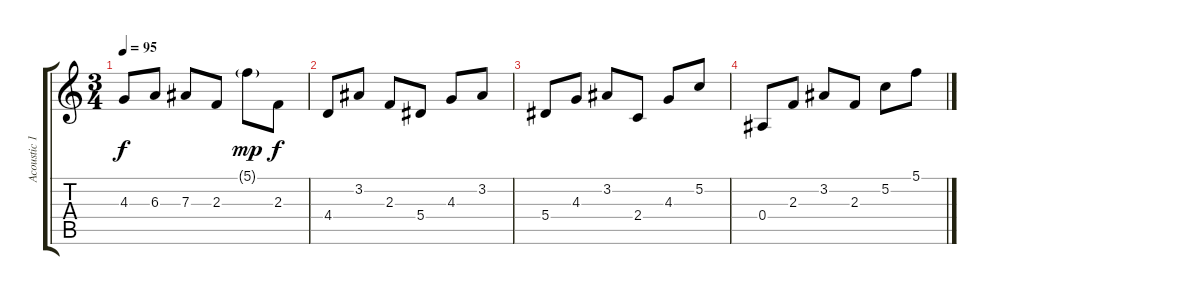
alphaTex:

\track ("Acoustic 1" "Acoustic 1") {instrument acousticguitarsteel}
\staff {score tabs}
\tuning (C4 G3 Eb3 Bb2 F2 C2) {hide}
\ts (3 4)
\tempo 95
\clef g2
\ks c
4.3.8{dy f} 6.3.8 7.3.8 2.3.8 5.1{g}.8{dy mp} 2.3.8{dy f} |
4.4.8 3.2.8 2.3.8 5.4.8 4.3.8 3.2.8 |
5.4.8 4.3.8 3.2.8 2.4.8 4.3.8 5.2.8 |
0.4.8 2.3.8 3.2.8 2.3.8 5.2.8 5.1.8
